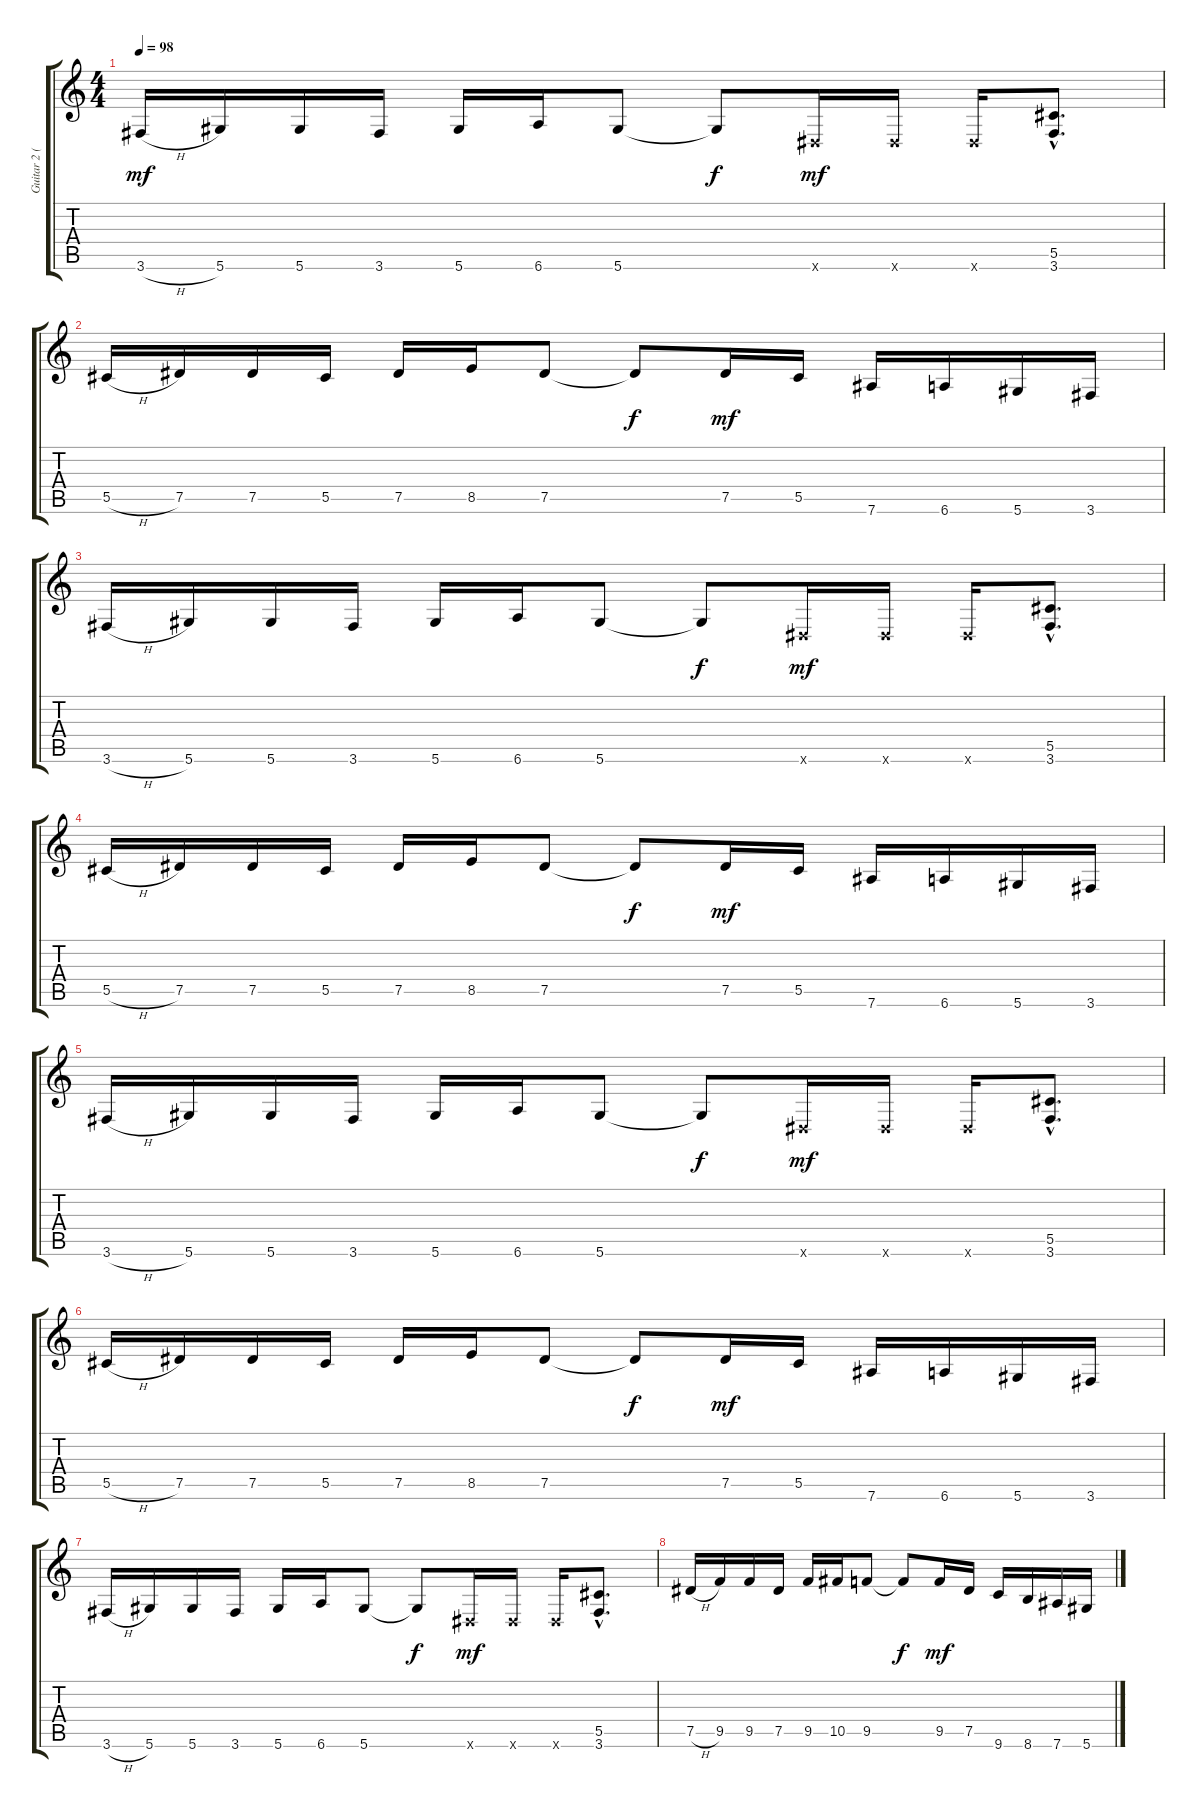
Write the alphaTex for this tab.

\track ("Guitar 2 (Rhythm)" "Guitar 2 (") {instrument distortionguitar}
\staff {score tabs}
\tuning (Eb4 Bb3 Gb3 Db3 Ab2 Eb2) {hide}
\ts (4 4)
\tempo 98
\clef g2
\ks c
3.6{h}.16{dy mf} 5.6.16 5.6.16 3.6.16 5.6.16 6.6.16 5.6.8 5.6{t}.8{dy f} 0.6{x}.16{dy mf} 0.6{x}.16 0.6{x}.16 (5.5{hac} 3.6{hac}).8{d} |
5.5{h}.16 7.5.16 7.5.16 5.5.16 7.5.16 8.5.16 7.5.8 7.5{t}.8{dy f} 7.5.16{dy mf} 5.5.16 7.6.16 6.6.16 5.6.16 3.6.16 |
3.6{h}.16 5.6.16 5.6.16 3.6.16 5.6.16 6.6.16 5.6.8 5.6{t}.8{dy f} 0.6{x}.16{dy mf} 0.6{x}.16 0.6{x}.16 (5.5{hac} 3.6{hac}).8{d} |
5.5{h}.16 7.5.16 7.5.16 5.5.16 7.5.16 8.5.16 7.5.8 7.5{t}.8{dy f} 7.5.16{dy mf} 5.5.16 7.6.16 6.6.16 5.6.16 3.6.16 |
3.6{h}.16 5.6.16 5.6.16 3.6.16 5.6.16 6.6.16 5.6.8 5.6{t}.8{dy f} 0.6{x}.16{dy mf} 0.6{x}.16 0.6{x}.16 (5.5{hac} 3.6{hac}).8{d} |
5.5{h}.16 7.5.16 7.5.16 5.5.16 7.5.16 8.5.16 7.5.8 7.5{t}.8{dy f} 7.5.16{dy mf} 5.5.16 7.6.16 6.6.16 5.6.16 3.6.16 |
3.6{h}.16 5.6.16 5.6.16 3.6.16 5.6.16 6.6.16 5.6.8 5.6{t}.8{dy f} 0.6{x}.16{dy mf} 0.6{x}.16 0.6{x}.16 (5.5{hac} 3.6{hac}).8{d} |
7.5{h}.16 9.5.16 9.5.16 7.5.16 9.5.16 10.5.16 9.5.8 9.5{t}.8{dy f} 9.5.16{dy mf} 7.5.16 9.6.16 8.6.16 7.6.16 5.6.16
